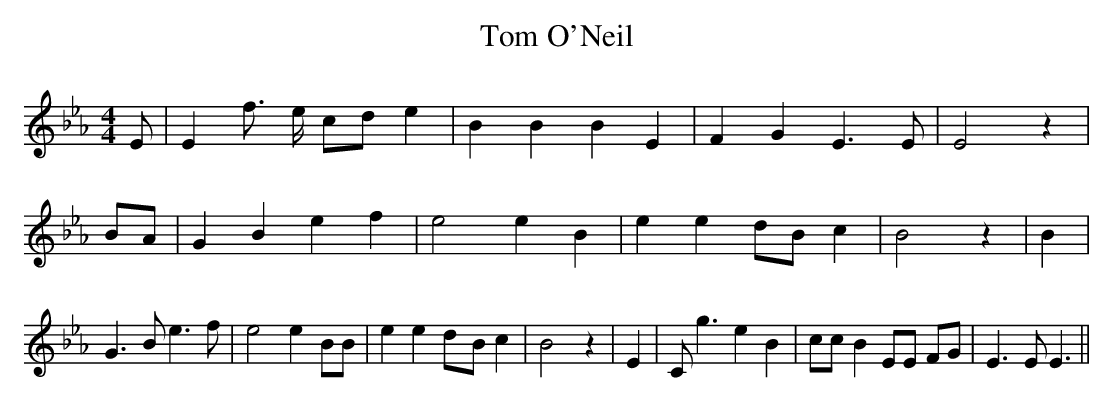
X:1
T:Tom O'Neil
M:4/4
L:1/4
K:Eb
 E/2| E f3/4- e/4 c/2d/2 e| B B B E| F G E3/2 E/2| E2 z|B/2-A/2| G B e f|\
 e2 e B| e ed/2-B/2 c| B2 z| B| G3/2 B/2 e3/2 f/2| e2 e B/2B/2| e ed/2-B/2 c|\
 B2 z| E| C/2 g3/2 e B| c/2c/2 B E/2E/2 F/2G/2| E3/2 E/2 E3/2||
